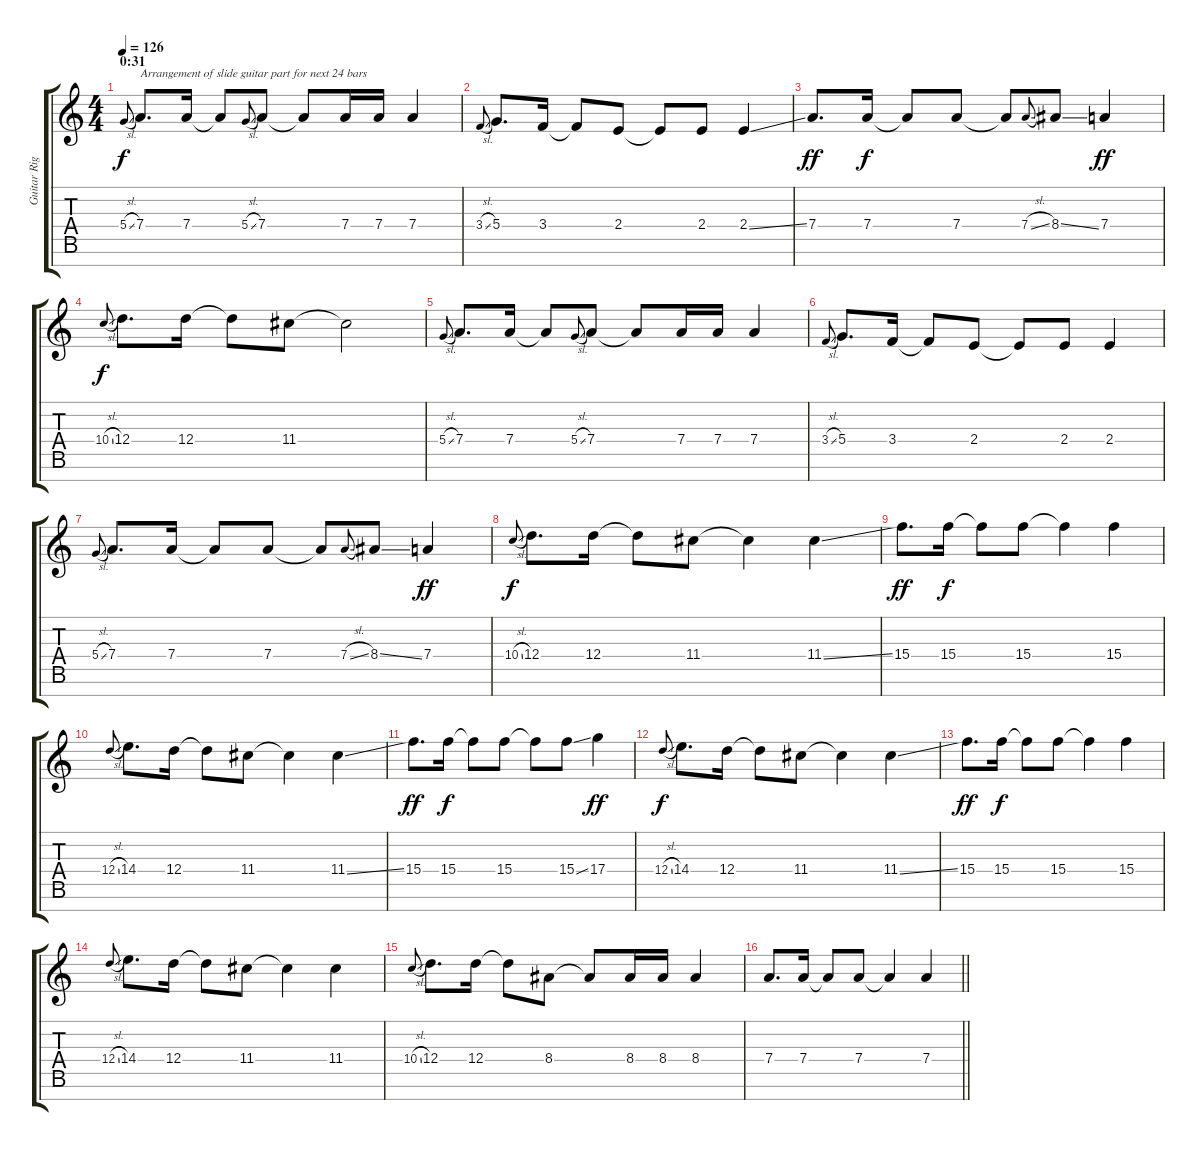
\track ("Guitar Right" "Guitar Rig") {instrument distortionguitar}
\staff {score tabs}
\tuning (E4 B3 G3 D3 A2 E2 B1) {hide}
\ts (4 4)
\section ("" "0:31")
\tempo 126
\clef g2
\ks c
5.4{sl}.8{gr onbeat dy f} 7.4.8{d txt "Arrangement of slide guitar part for next 24 bars" volume 13} 7.4.16 7.4{t}.8 5.4{sl}.8{gr onbeat} 7.4.8 7.4{t}.8 7.4.16 7.4.16 7.4.4 |
3.4{sl}.8{gr onbeat} 5.4.8{d} 3.4.16 3.4{t}.8 2.4.8 2.4{t}.8 2.4.8 2.4{ss}.4 |
7.4.8{d dy ff} 7.4.16{dy f} 7.4{t}.8 7.4.8 7.4{t}.8 7.4{sl}.8{gr onbeat} 8.4{ss}.8 7.4.4{dy ff} |
10.4{sl}.8{gr onbeat dy f} 12.4.8{d} 12.4.16 12.4{t}.8 11.4.8 11.4{t}.2 |
5.4{sl}.8{gr onbeat} 7.4.8{d} 7.4.16 7.4{t}.8 5.4{sl}.8{gr onbeat} 7.4.8 7.4{t}.8 7.4.16 7.4.16 7.4.4 |
3.4{sl}.8{gr onbeat} 5.4.8{d} 3.4.16 3.4{t}.8 2.4.8 2.4{t}.8 2.4.8 2.4.4 |
5.4{sl}.8{gr onbeat} 7.4.8{d} 7.4.16 7.4{t}.8 7.4.8 7.4{t}.8 7.4{sl}.8{gr onbeat} 8.4{ss}.8 7.4.4{dy ff} |
10.4{sl}.8{gr onbeat dy f} 12.4.8{d} 12.4.16 12.4{t}.8 11.4.8 11.4{t}.4 11.4{ss}.4 |
15.4.8{d dy ff} 15.4.16{dy f} 15.4{t}.8 15.4.8 15.4{t}.4 15.4.4 |
12.4{sl}.8{gr onbeat} 14.4.8{d} 12.4.16 12.4{t}.8 11.4.8 11.4{t}.4 11.4{ss}.4 |
15.4.8{d dy ff} 15.4.16{dy f} 15.4{t}.8 15.4.8 15.4{t}.8 15.4{ss}.8 17.4.4{dy ff} |
12.4{sl}.8{gr onbeat dy f} 14.4.8{d} 12.4.16 12.4{t}.8 11.4.8 11.4{t}.4 11.4{ss}.4 |
15.4.8{d dy ff} 15.4.16{dy f} 15.4{t}.8 15.4.8 15.4{t}.4 15.4.4 |
12.4{sl}.8{gr onbeat} 14.4.8{d} 12.4.16 12.4{t}.8 11.4.8 11.4{t}.4 11.4.4 |
10.4{sl}.8{gr onbeat} 12.4.8{d} 12.4.16 12.4{t}.8 8.4.8 8.4{t}.8 8.4.16 8.4.16 8.4.4 |
\barLineRight lightlight
7.4.8{d} 7.4.16 7.4{t}.8 7.4.8 7.4{t}.4 7.4{ss}.4
